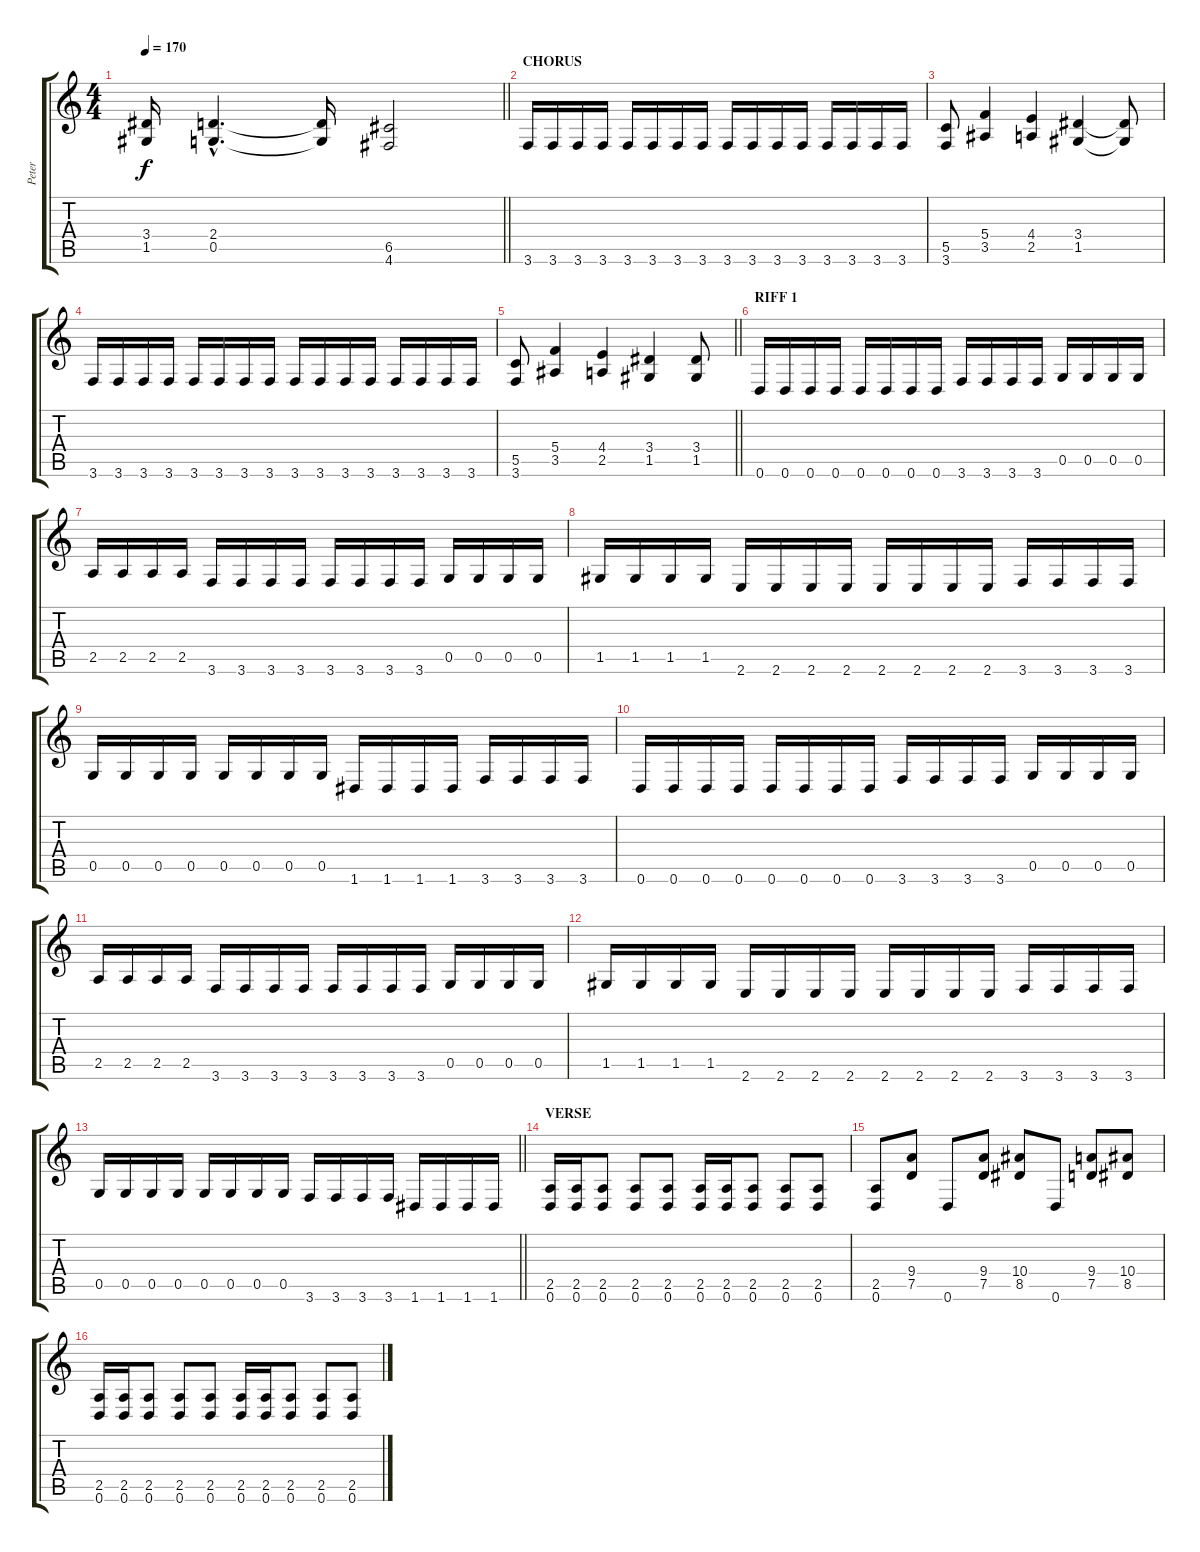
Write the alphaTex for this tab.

\track ("Peter" "Peter") {instrument electricguitarclean}
\staff {score tabs}
\tuning (D4 A3 F3 C3 G2 D2) {hide}
\ts (4 4)
\tempo 170
\clef g2
\barLineRight lightlight
\ks c
(3.4{t} 1.5{t}).16{dy f} (2.4{hac} 0.5{hac}).4{d} (2.4{t} 0.5{t}).16 (6.5 4.6).2 |
\section ("" "CHORUS")
3.6.16 3.6.16 3.6.16 3.6.16 3.6.16 3.6.16 3.6.16 3.6.16 3.6.16 3.6.16 3.6.16 3.6.16 3.6.16 3.6.16 3.6.16 3.6.16 |
(5.5 3.6).8 (5.4 3.5).4 (4.4 2.5).4 (3.4 1.5).4 (3.4{t} 1.5{t}).8 |
3.6.16 3.6.16 3.6.16 3.6.16 3.6.16 3.6.16 3.6.16 3.6.16 3.6.16 3.6.16 3.6.16 3.6.16 3.6.16 3.6.16 3.6.16 3.6.16 |
\barLineRight lightlight
(5.5 3.6).8 (5.4 3.5).4 (4.4 2.5).4 (3.4 1.5).4 (3.4 1.5).8 |
\section ("" "RIFF 1")
0.6.16 0.6.16 0.6.16 0.6.16 0.6.16 0.6.16 0.6.16 0.6.16 3.6.16 3.6.16 3.6.16 3.6.16 0.5.16 0.5.16 0.5.16 0.5.16 |
2.5.16 2.5.16 2.5.16 2.5.16 3.6.16 3.6.16 3.6.16 3.6.16 3.6.16 3.6.16 3.6.16 3.6.16 0.5.16 0.5.16 0.5.16 0.5.16 |
1.5.16 1.5.16 1.5.16 1.5.16 2.6.16 2.6.16 2.6.16 2.6.16 2.6.16 2.6.16 2.6.16 2.6.16 3.6.16 3.6.16 3.6.16 3.6.16 |
0.5.16 0.5.16 0.5.16 0.5.16 0.5.16 0.5.16 0.5.16 0.5.16 1.6.16 1.6.16 1.6.16 1.6.16 3.6.16 3.6.16 3.6.16 3.6.16 |
0.6.16 0.6.16 0.6.16 0.6.16 0.6.16 0.6.16 0.6.16 0.6.16 3.6.16 3.6.16 3.6.16 3.6.16 0.5.16 0.5.16 0.5.16 0.5.16 |
2.5.16 2.5.16 2.5.16 2.5.16 3.6.16 3.6.16 3.6.16 3.6.16 3.6.16 3.6.16 3.6.16 3.6.16 0.5.16 0.5.16 0.5.16 0.5.16 |
1.5.16 1.5.16 1.5.16 1.5.16 2.6.16 2.6.16 2.6.16 2.6.16 2.6.16 2.6.16 2.6.16 2.6.16 3.6.16 3.6.16 3.6.16 3.6.16 |
\barLineRight lightlight
0.5.16 0.5.16 0.5.16 0.5.16 0.5.16 0.5.16 0.5.16 0.5.16 3.6.16 3.6.16 3.6.16 3.6.16 1.6.16 1.6.16 1.6.16 1.6.16 |
\section ("" "VERSE")
(2.5 0.6).16 (2.5 0.6).16 (2.5 0.6).8 (2.5 0.6).8 (2.5 0.6).8 (2.5 0.6).16 (2.5 0.6).16 (2.5 0.6).8 (2.5 0.6).8 (2.5 0.6).8 |
(2.5 0.6).8 (9.4 7.5).8 0.6.8 (9.4 7.5).8 (10.4 8.5).8 0.6.8 (9.4 7.5).8 (10.4 8.5).8 |
(2.5 0.6).16 (2.5 0.6).16 (2.5 0.6).8 (2.5 0.6).8 (2.5 0.6).8 (2.5 0.6).16 (2.5 0.6).16 (2.5 0.6).8 (2.5 0.6).8 (2.5 0.6).8
